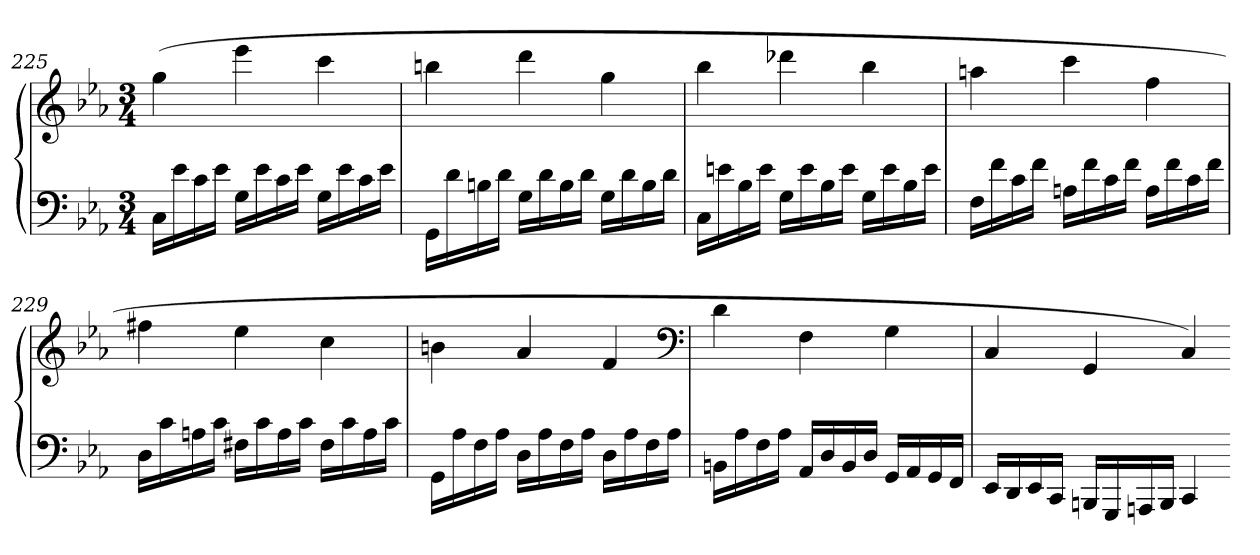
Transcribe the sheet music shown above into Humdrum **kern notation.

**kern	**kern
*part1	*part1
*staff2	*staff1
*clefF4	*clefG2
*k[b-e-a-]	*k[b-e-a-]
*c:	*c:
*M3/4	*M3/4
=225	=225
16CLL	(4gg
16e-	.
16c	.
16e-JJ	.
16GLL	4eee-
16e-	.
16c	.
16e-JJ	.
16GLL	4ccc
16e-	.
16c	.
16e-JJ	.
=226	=226
16GGLL	4bbn
16d	.
16Bn	.
16dJJ	.
16GLL	4ddd
16d	.
16B	.
16dJJ	.
16GLL	4gg
16d	.
16B	.
16dJJ	.
=227	=227
16CLL	4bb-
16en	.
16B-	.
16eJJ	.
16GLL	4ddd-X
16e	.
16B-	.
16eJJ	.
16GLL	4bb-
16e	.
16B-	.
16eJJ	.
=228	=228
16FLL	4aan
16f	.
16c	.
16fJJ	.
16AnLL	4ccc
16f	.
16c	.
16fJJ	.
16ALL	4ff
16f	.
16c	.
16fJJ	.
=229	=229
16DLL	4ff#X
16c	.
16An	.
16cJJ	.
16F#XLL	4ee-
16c	.
16A	.
16cJJ	.
16F#LL	4cc
16c	.
16A	.
16cJJ	.
=230	=230
16GGLL	4bn
16A-	.
16F	.
16A-JJ	.
16DLL	4a-
16A-	.
16F	.
16A-JJ	.
16DLL	4f
16A-	.
16F	.
16A-JJ	.
*	*clefF4
=231	=231
16BBnLL	4d
16A-	.
16F	.
16A-JJ	.
16AA-LL	4F
16D	.
16BB	.
16DJJ	.
16GGLL	4G
16AA-	.
16GG	.
16FFJJ	.
=232	=232
16EE-LL	4C
16DD	.
16EE-	.
16CCJJ	.
16BBBnLL	4GG
16GGG	.
16AAAn	.
16BBBJJ	.
4CC	4C)
=-	=-
*-	*-
